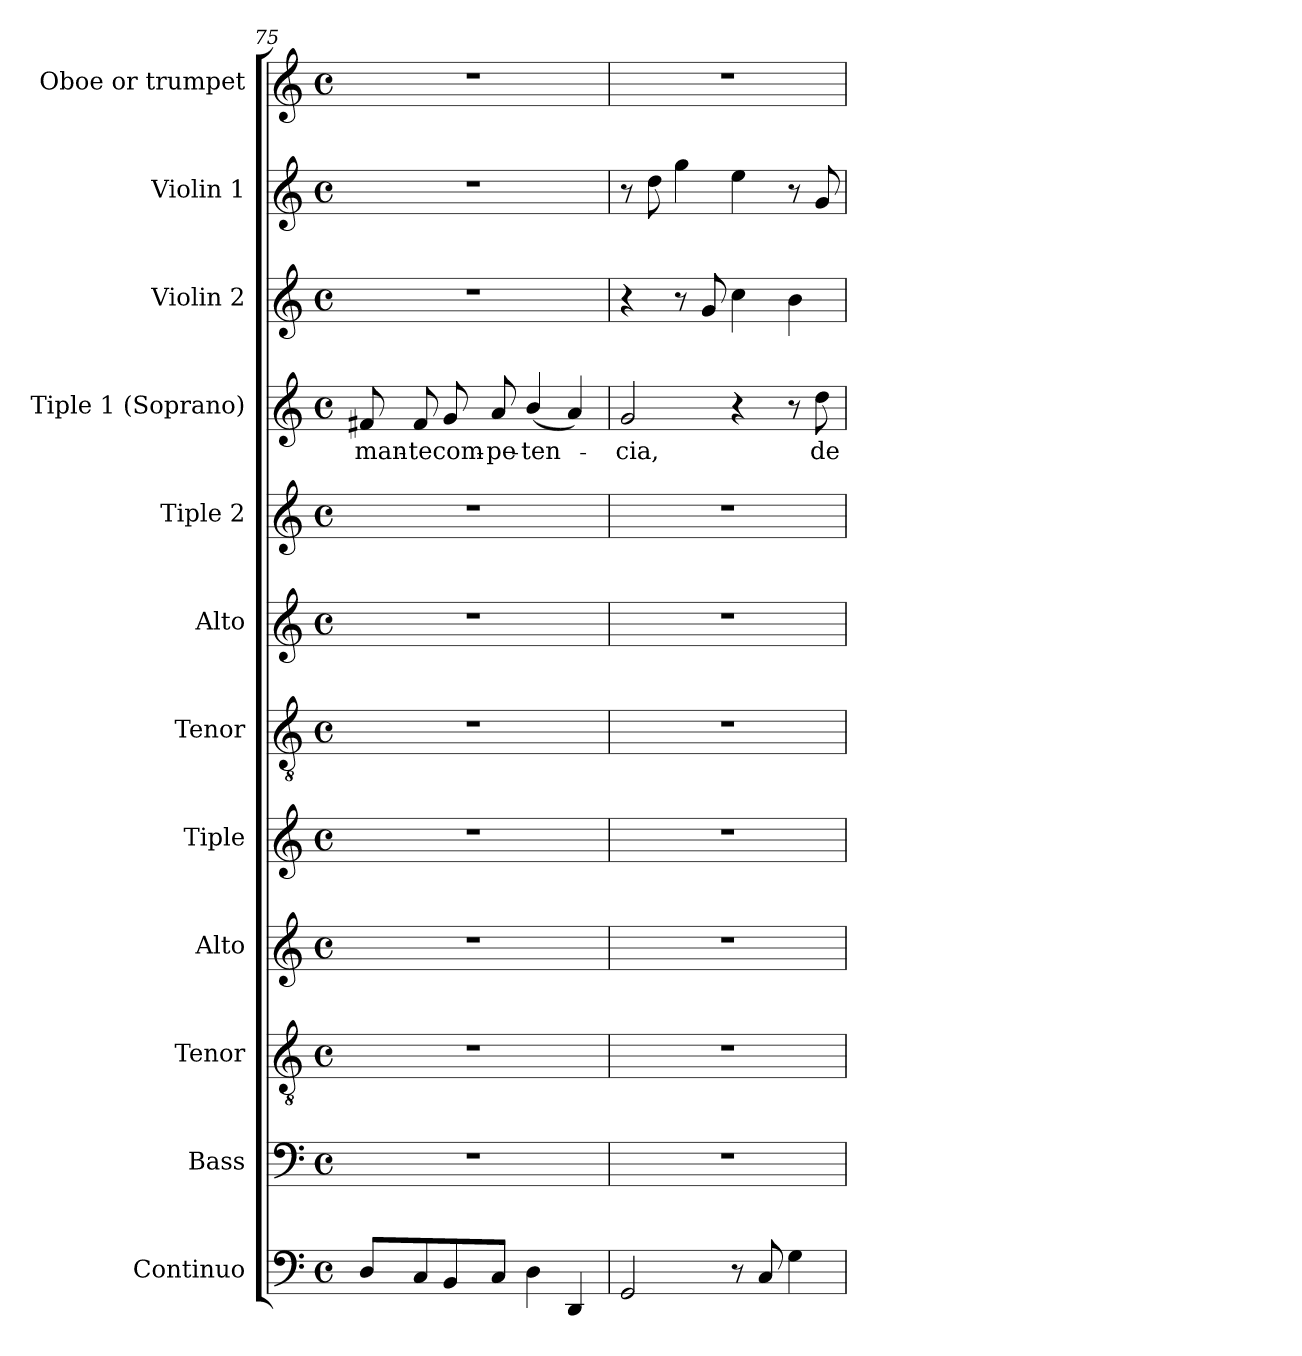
**kern	**kern	**kern	**kern	**kern	**kern	**kern	**kern	**kern	**text	**kern	**kern	**kern
*part12	*part11	*part10	*part9	*part8	*part7	*part6	*part5	*part4	*part4	*part3	*part2	*part1
*staff12	*staff11	*staff10	*staff9	*staff8	*staff7	*staff6	*staff5	*staff4	*staff4	*staff3	*staff2	*staff1
*I"Continuo	*I"Bass	*I"Tenor	*I"Alto	*I"Tiple	*I"Tenor	*I"Alto	*I"Tiple 2	*I"Tiple 1 (Soprano)	*	*I"Violin 2	*I"Violin 1	*I"Oboe or trumpet
*	*I'B.	*I'T.	*I'A.	*	*I'T.	*I'A.	*	*I'S1.	*	*I'Vln. 2	*I'Vln. 1	*I'Ob.
*clefF4	*clefF4	*clefGv2	*clefG2	*clefG2	*clefGv2	*clefG2	*clefG2	*clefG2	*	*clefG2	*clefG2	*clefG2
*	*	*ITrd7c12	*	*	*ITrd7c12	*	*	*	*	*	*	*
*k[]	*k[]	*k[]	*k[]	*k[]	*k[]	*k[]	*k[]	*k[]	*	*k[]	*k[]	*k[]
*C:	*C:	*C:	*C:	*C:	*C:	*C:	*C:	*C:	*	*C:	*C:	*C:
*M4/4	*M4/4	*M4/4	*M4/4	*M4/4	*M4/4	*M4/4	*M4/4	*M4/4	*	*M4/4	*M4/4	*M4/4
*met(c)	*met(c)	*met(c)	*met(c)	*met(c)	*met(c)	*met(c)	*met(c)	*met(c)	*	*met(c)	*met(c)	*met(c)
=75	=75	=75	=75	=75	=75	=75	=75	=75	=75	=75	=75	=75
!	!	!	!	!	!	!	!	!	!LO:LY:b:color=#000000	!	!	!
8Di/L	1r	1r	1r	1r	1r	1r	1r	8f#Xi/	-man-	1r	1r	1r
!	!	!	!	!	!	!	!	!	!LO:LY:b:color=#000000	!	!	!
8Ci/	.	.	.	.	.	.	.	8f#i/	-te	.	.	.
!	!	!	!	!	!	!	!	!	!LO:LY:b:color=#000000	!	!	!
8BBi/	.	.	.	.	.	.	.	8gi/	com-	.	.	.
!	!	!	!	!	!	!	!	!	!LO:LY:b:color=#000000	!	!	!
8Ci/J	.	.	.	.	.	.	.	8ai/	-pe-	.	.	.
!	!	!	!	!	!	!	!	!	!LO:LY:b:color=#000000	!	!	!
4Di\	.	.	.	.	.	.	.	(4bi/	-ten-	.	.	.
4DDi/	.	.	.	.	.	.	.	4ai/)	.	.	.	.
=76	=76	=76	=76	=76	=76	=76	=76	=76	=76	=76	=76	=76
!	!	!	!	!	!	!	!	!	!LO:LY:b:color=#000000	!	!	!
2GGi/	1r	1r	1r	1r	1r	1r	1r	2gi/	-cia,	4r	8r	1r
.	.	.	.	.	.	.	.	.	.	.	8ddi\	.
.	.	.	.	.	.	.	.	.	.	8r	4ggi\	.
.	.	.	.	.	.	.	.	.	.	8gi/	.	.
8r	.	.	.	.	.	.	.	4r	.	4cci\	4eei\	.
8Ci/	.	.	.	.	.	.	.	.	.	.	.	.
4Gi\	.	.	.	.	.	.	.	8r	.	4bi\	8r	.
!	!	!	!	!	!	!	!	!	!LO:LY:b:color=#000000	!	!	!
.	.	.	.	.	.	.	.	8ddi\	de-	.	8gi/	.
=	=	=	=	=	=	=	=	=	=	=	=	=
*-	*-	*-	*-	*-	*-	*-	*-	*-	*-	*-	*-	*-
